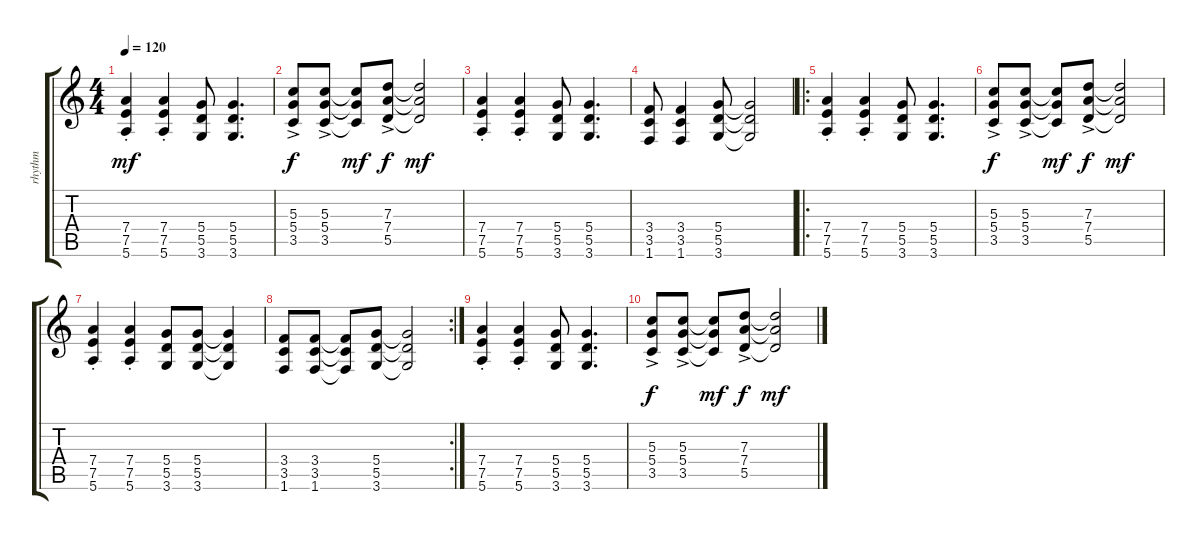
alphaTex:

\track ("rhythm" "rhythm") {instrument distortionguitar}
\staff {score tabs}
\tuning (E4 B3 G3 D3 A2 E2) {hide}
\ts (4 4)
\tempo 120
\clef g2
\ks c
(7.4{st} 7.5{st} 5.6{st}).4{dy mf} (7.4{st} 7.5{st} 5.6{st}).4 (5.4 5.5 3.6).8 (5.4 5.5 3.6).4{d} |
(5.3{ac} 5.4{ac} 3.5{ac}).8{dy f} (5.3{ac} 5.4{ac} 3.5{ac}).8 (5.3{t} 5.4{t} 3.5{t}).8{dy mf} (7.3{ac} 7.4{ac} 5.5{ac}).8{dy f} (7.3{t} 7.4{t} 5.5{t}).2{dy mf} |
(7.4{st} 7.5{st} 5.6{st}).4 (7.4{st} 7.5{st} 5.6{st}).4 (5.4 5.5 3.6).8 (5.4 5.5 3.6).4{d} |
(3.4 3.5 1.6).8 (3.4 3.5 1.6).4 (5.4 5.5 3.6).8 (5.4{t} 5.5{t} 3.6{t}).2 |
\ro
(7.4{st} 7.5{st} 5.6{st}).4 (7.4{st} 7.5{st} 5.6{st}).4 (5.4 5.5 3.6).8 (5.4 5.5 3.6).4{d} |
(5.3{ac} 5.4{ac} 3.5{ac}).8{dy f} (5.3{ac} 5.4{ac} 3.5{ac}).8 (5.3{t} 5.4{t} 3.5{t}).8{dy mf} (7.3{ac} 7.4{ac} 5.5{ac}).8{dy f} (7.3{t} 7.4{t} 5.5{t}).2{dy mf} |
(7.4{st} 7.5{st} 5.6{st}).4 (7.4{st} 7.5{st} 5.6{st}).4 (5.4 5.5 3.6).8 (5.4 5.5 3.6).8 (5.4{t} 5.5{t} 3.6{t}).4 |
\rc 2
(3.4 3.5 1.6).8 (3.4 3.5 1.6).8 (3.4{t} 3.5{t} 1.6{t}).8 (5.4 5.5 3.6).8 (5.4{t} 5.5{t} 3.6{t}).2 |
(7.4{st} 7.5{st} 5.6{st}).4 (7.4{st} 7.5{st} 5.6{st}).4 (5.4 5.5 3.6).8 (5.4 5.5 3.6).4{d} |
(5.3{ac} 5.4{ac} 3.5{ac}).8{dy f} (5.3{ac} 5.4{ac} 3.5{ac}).8 (5.3{t} 5.4{t} 3.5{t}).8{dy mf} (7.3{ac} 7.4{ac} 5.5{ac}).8{dy f} (7.3{t} 7.4{t} 5.5{t}).2{dy mf}
